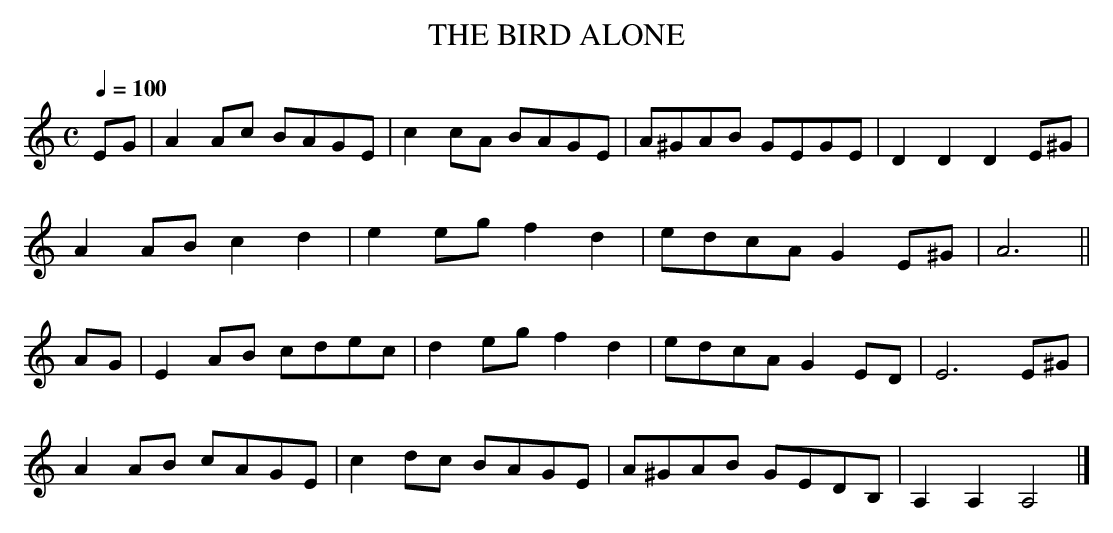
X:1
T:THE BIRD ALONE
M:C
Q:1/4=100
L:1/8
K:Am
EG|A2Ac BAGE|c2cA BAGE|A^GAB GEGE|D2D2 D2E^G|
A2AB c2d2|e2eg f2d2|edcA G2E^G|A6||
AG|E2AB cdec|d2eg f2d2|edcA G2ED|E6 E^G|
A2AB cAGE|c2dc BAGE|A^GAB GEDB,|A,2A,2A,4|]
